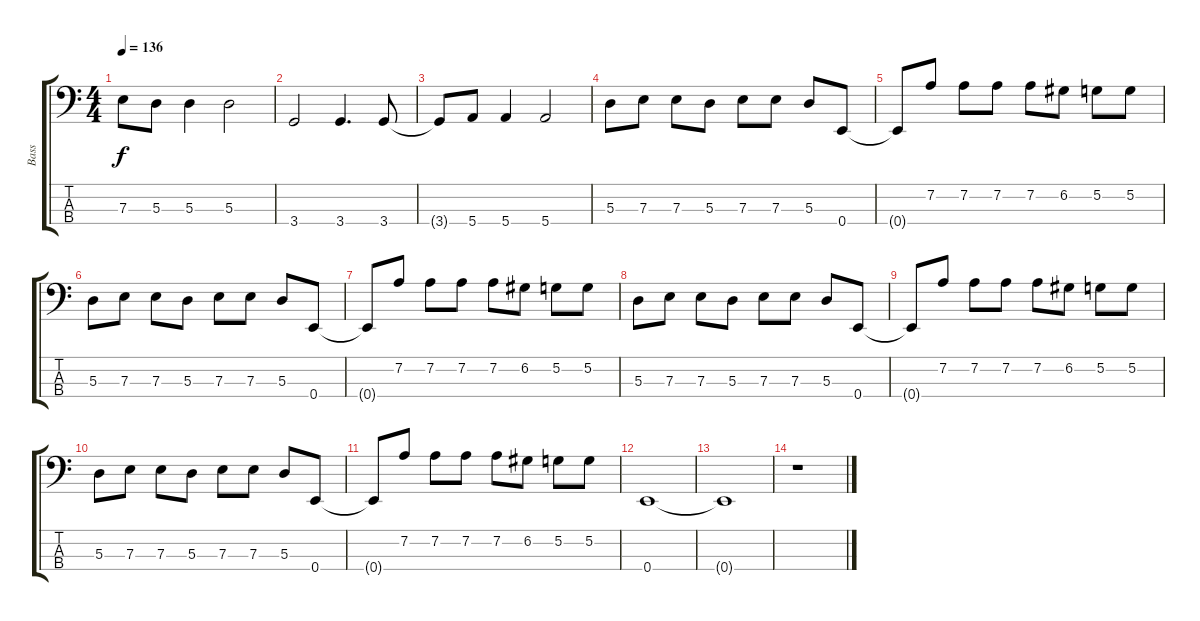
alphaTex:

\track ("Bass" "Bass") {instrument electricbasspick}
\staff {score tabs}
\tuning (G2 D2 A1 E1) {hide}
\ts (4 4)
\tempo 136
\clef f4
\ks c
7.3{t}.8{dy f} 5.3.8 5.3.4 5.3.2 |
3.4.2 3.4.4{d} 3.4.8 |
3.4{t}.8 5.4.8 5.4.4 5.4.2 |
5.3.8 7.3.8 7.3.8 5.3.8 7.3.8 7.3.8 5.3.8 0.4.8 |
0.4{t}.8 7.2.8 7.2.8 7.2.8 7.2.8 6.2.8 5.2.8 5.2.8 |
5.3.8 7.3.8 7.3.8 5.3.8 7.3.8 7.3.8 5.3.8 0.4.8 |
0.4{t}.8 7.2.8 7.2.8 7.2.8 7.2.8 6.2.8 5.2.8 5.2.8 |
5.3.8 7.3.8 7.3.8 5.3.8 7.3.8 7.3.8 5.3.8 0.4.8 |
0.4{t}.8 7.2.8 7.2.8 7.2.8 7.2.8 6.2.8 5.2.8 5.2.8 |
5.3.8 7.3.8 7.3.8 5.3.8 7.3.8 7.3.8 5.3.8 0.4.8 |
0.4{t}.8 7.2.8 7.2.8 7.2.8 7.2.8 6.2.8 5.2.8 5.2.8 |
0.4.1 |
0.4{t}.1 |
r.1
